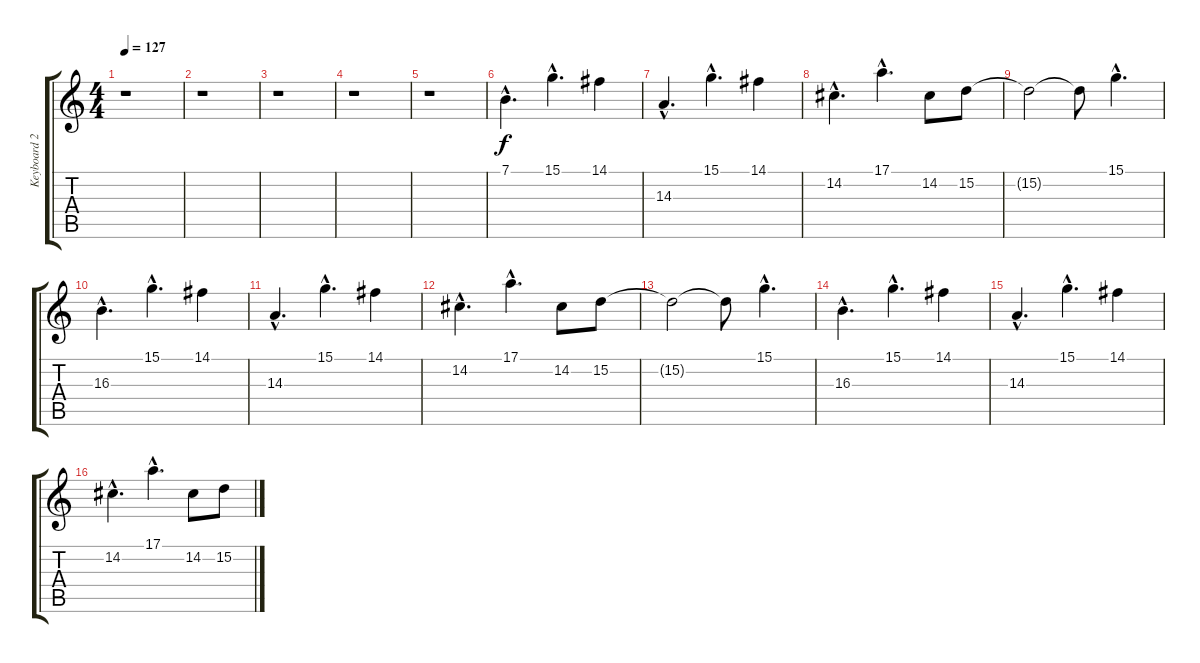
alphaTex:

\track ("Keyboard 2" "Keyboard 2") {instrument fx4atmosphere}
\staff {score tabs}
\tuning (E4 B3 G3 D3 A2 E2) {hide}
\ts (4 4)
\tempo 127
\clef g2
\ks c
r.1{dy f} |
r.1 |
r.1 |
r.1 |
r.1 |
7.1{hac}.4{d balance 8} 15.1{hac}.4{d balance 8} 14.1.4{balance 8} |
14.3{hac}.4{d balance 8} 15.1{hac}.4{d balance 8} 14.1.4{balance 8} |
14.2{hac}.4{d balance 8} 17.1{hac}.4{d balance 8} 14.2.8 15.2.8 |
15.2{t}.2 15.2{t}.8 15.1{hac}.4{d} |
16.3{hac}.4{d} 15.1{hac}.4{d} 14.1.4 |
14.3{hac}.4{d} 15.1{hac}.4{d} 14.1.4 |
14.2{hac}.4{d} 17.1{hac}.4{d} 14.2.8 15.2.8 |
15.2{t}.2 15.2{t}.8 15.1{hac}.4{d} |
16.3{hac}.4{d} 15.1{hac}.4{d} 14.1.4 |
14.3{hac}.4{d} 15.1{hac}.4{d} 14.1.4 |
14.2{hac}.4{d} 17.1{hac}.4{d} 14.2.8 15.2.8
